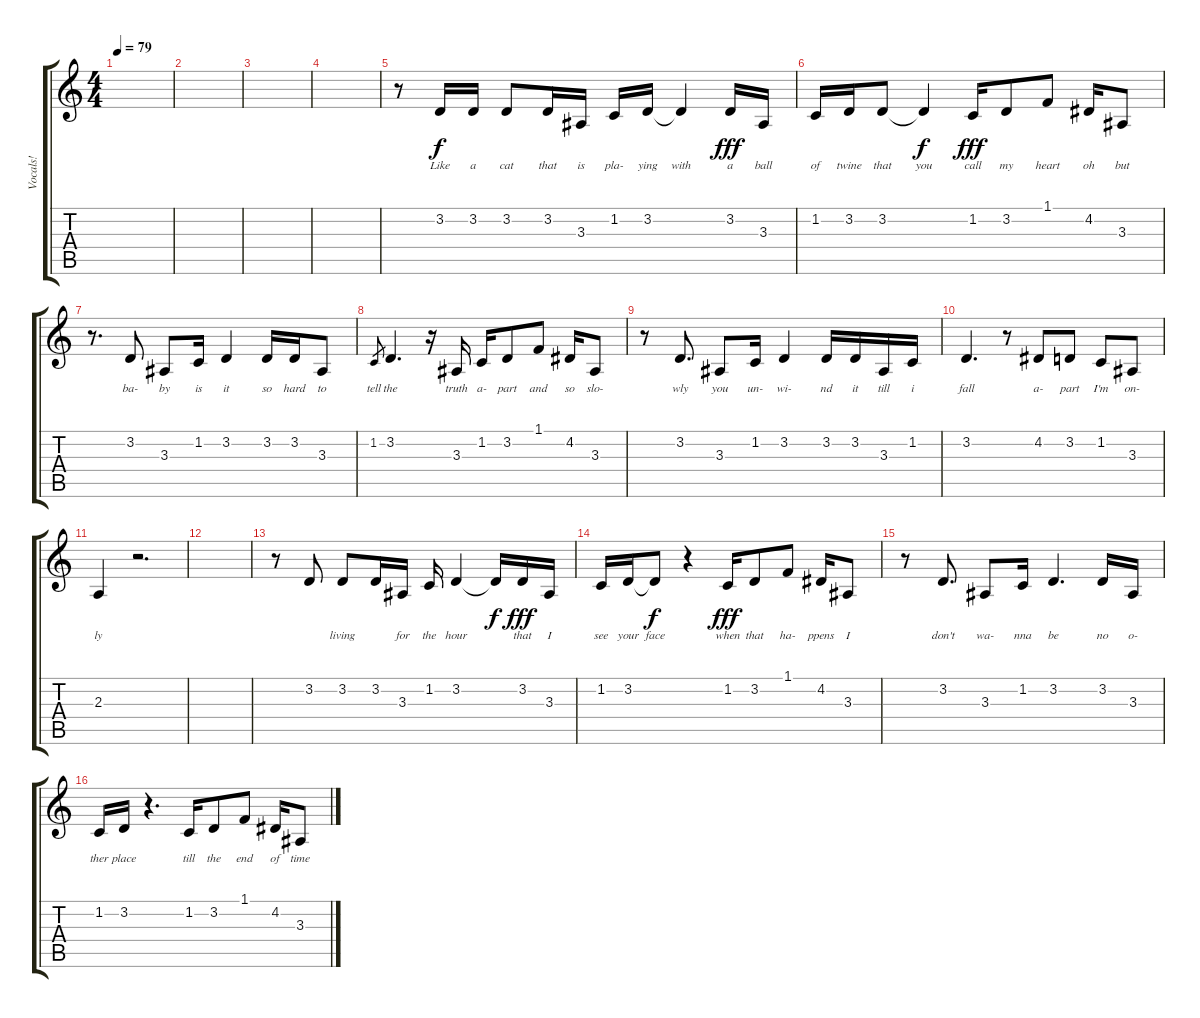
\track ("Vocals!" "Vocals!") {instrument lead6voice}
\staff {score tabs}
\tuning (E4 B3 G3 D3 A2 E2) {hide}
\ts (4 4)
\tempo 79
\clef g2
\ks c
|
|
|
|
r.8 3.2.16{lyrics (0 "Like") lyrics (1 "") lyrics (2 "") lyrics (3 "") lyrics (4 "")} 3.2.16{lyrics (0 "a") lyrics (1 "") lyrics (2 "") lyrics (3 "") lyrics (4 "")} 3.2.8{lyrics (0 "cat") lyrics (1 "") lyrics (2 "") lyrics (3 "") lyrics (4 "")} 3.2.16{lyrics (0 "that") lyrics (1 "") lyrics (2 "") lyrics (3 "") lyrics (4 "")} 3.3.16{lyrics (0 "is") lyrics (1 "") lyrics (2 "") lyrics (3 "") lyrics (4 "")} 1.2.16{lyrics (0 "pla-") lyrics (1 "") lyrics (2 "") lyrics (3 "") lyrics (4 "")} 3.2.16{lyrics (0 "ying") lyrics (1 "") lyrics (2 "") lyrics (3 "") lyrics (4 "")} 3.2{t}.4{lyrics (0 "with") lyrics (1 "") lyrics (2 "") lyrics (3 "") lyrics (4 "") dy f} 3.2.16{lyrics (0 "a") lyrics (1 "") lyrics (2 "") lyrics (3 "") lyrics (4 "") dy fff} 3.3.16{lyrics (0 "ball") lyrics (1 "") lyrics (2 "") lyrics (3 "") lyrics (4 "")} |
1.2.16{lyrics (0 "of") lyrics (1 "") lyrics (2 "") lyrics (3 "") lyrics (4 "")} 3.2.16{lyrics (0 "twine") lyrics (1 "") lyrics (2 "") lyrics (3 "") lyrics (4 "")} 3.2.8{lyrics (0 "that") lyrics (1 "") lyrics (2 "") lyrics (3 "") lyrics (4 "")} 3.2{t}.4{lyrics (0 "you") lyrics (1 "") lyrics (2 "") lyrics (3 "") lyrics (4 "") dy f} 1.2.16{lyrics (0 "call") lyrics (1 "") lyrics (2 "") lyrics (3 "") lyrics (4 "") dy fff} 3.2.8{lyrics (0 "my") lyrics (1 "") lyrics (2 "") lyrics (3 "") lyrics (4 "")} 1.1.8{lyrics (0 "heart") lyrics (1 "") lyrics (2 "") lyrics (3 "") lyrics (4 "")} 4.2.16{lyrics (0 "oh") lyrics (1 "") lyrics (2 "") lyrics (3 "") lyrics (4 "")} 3.3.8{lyrics (0 "but") lyrics (1 "") lyrics (2 "") lyrics (3 "") lyrics (4 "")} |
r.8{d} 3.2.8{lyrics (0 "ba-") lyrics (1 "") lyrics (2 "") lyrics (3 "") lyrics (4 "")} 3.3.8{lyrics (0 "by") lyrics (1 "") lyrics (2 "") lyrics (3 "") lyrics (4 "")} 1.2.16{lyrics (0 "is") lyrics (1 "") lyrics (2 "") lyrics (3 "") lyrics (4 "")} 3.2.4{lyrics (0 "it") lyrics (1 "") lyrics (2 "") lyrics (3 "") lyrics (4 "")} 3.2.16{lyrics (0 "so") lyrics (1 "") lyrics (2 "") lyrics (3 "") lyrics (4 "")} 3.2.16{lyrics (0 "hard") lyrics (1 "") lyrics (2 "") lyrics (3 "") lyrics (4 "")} 3.3.8{lyrics (0 "to") lyrics (1 "") lyrics (2 "") lyrics (3 "") lyrics (4 "")} |
1.2.8{lyrics (0 "tell") lyrics (1 "") lyrics (2 "") lyrics (3 "") lyrics (4 "") gr} 3.2.4{d lyrics (0 "the") lyrics (1 "") lyrics (2 "") lyrics (3 "") lyrics (4 "")} r.16 3.3.16{lyrics (0 "truth") lyrics (1 "") lyrics (2 "") lyrics (3 "") lyrics (4 "")} 1.2.16{lyrics (0 "a-") lyrics (1 "") lyrics (2 "") lyrics (3 "") lyrics (4 "")} 3.2.8{lyrics (0 "part") lyrics (1 "") lyrics (2 "") lyrics (3 "") lyrics (4 "")} 1.1.8{lyrics (0 "and") lyrics (1 "") lyrics (2 "") lyrics (3 "") lyrics (4 "")} 4.2.16{lyrics (0 "so") lyrics (1 "") lyrics (2 "") lyrics (3 "") lyrics (4 "")} 3.3.8{lyrics (0 "slo-") lyrics (1 "") lyrics (2 "") lyrics (3 "") lyrics (4 "")} |
r.8 3.2.8{d lyrics (0 "wly") lyrics (1 "") lyrics (2 "") lyrics (3 "") lyrics (4 "")} 3.3.8{lyrics (0 "you") lyrics (1 "") lyrics (2 "") lyrics (3 "") lyrics (4 "")} 1.2.16{lyrics (0 "un-") lyrics (1 "") lyrics (2 "") lyrics (3 "") lyrics (4 "")} 3.2.4{lyrics (0 "wi-") lyrics (1 "") lyrics (2 "") lyrics (3 "") lyrics (4 "")} 3.2.16{lyrics (0 "nd") lyrics (1 "") lyrics (2 "") lyrics (3 "") lyrics (4 "")} 3.2.16{lyrics (0 "it") lyrics (1 "") lyrics (2 "") lyrics (3 "") lyrics (4 "")} 3.3.16{lyrics (0 "till") lyrics (1 "") lyrics (2 "") lyrics (3 "") lyrics (4 "")} 1.2.16{lyrics (0 "i") lyrics (1 "") lyrics (2 "") lyrics (3 "") lyrics (4 "")} |
3.2.4{d lyrics (0 "fall") lyrics (1 "") lyrics (2 "") lyrics (3 "") lyrics (4 "")} r.8 4.2.8{lyrics (0 "a-") lyrics (1 "") lyrics (2 "") lyrics (3 "") lyrics (4 "")} 3.2.8{lyrics (0 "part") lyrics (1 "") lyrics (2 "") lyrics (3 "") lyrics (4 "")} 1.2.8{lyrics (0 "I'm") lyrics (1 "") lyrics (2 "") lyrics (3 "") lyrics (4 "")} 3.3.8{lyrics (0 "on-") lyrics (1 "") lyrics (2 "") lyrics (3 "") lyrics (4 "")} |
2.3.4{lyrics (0 "ly") lyrics (1 "") lyrics (2 "") lyrics (3 "") lyrics (4 "")} r.2{d} |
|
r.8 3.2.8{lyrics (0 "") lyrics (1 "") lyrics (2 "") lyrics (3 "") lyrics (4 "")} 3.2.8{lyrics (0 "living") lyrics (1 "") lyrics (2 "") lyrics (3 "") lyrics (4 "")} 3.2.16{lyrics (0 "") lyrics (1 "") lyrics (2 "") lyrics (3 "") lyrics (4 "")} 3.3.16{lyrics (0 "for") lyrics (1 "") lyrics (2 "") lyrics (3 "") lyrics (4 "")} 1.2.16{lyrics (0 "the") lyrics (1 "") lyrics (2 "") lyrics (3 "") lyrics (4 "")} 3.2.4{lyrics (0 "hour") lyrics (1 "") lyrics (2 "") lyrics (3 "") lyrics (4 "")} 3.2{t}.16{lyrics (0 "") lyrics (1 "") lyrics (2 "") lyrics (3 "") lyrics (4 "") dy f} 3.2.16{lyrics (0 "that") lyrics (1 "") lyrics (2 "") lyrics (3 "") lyrics (4 "") dy fff} 3.3.16{lyrics (0 "I") lyrics (1 "") lyrics (2 "") lyrics (3 "") lyrics (4 "")} |
1.2.16{lyrics (0 "see") lyrics (1 "") lyrics (2 "") lyrics (3 "") lyrics (4 "")} 3.2.16{lyrics (0 "your") lyrics (1 "") lyrics (2 "") lyrics (3 "") lyrics (4 "")} 3.2{t}.8{lyrics (0 "face") lyrics (1 "") lyrics (2 "") lyrics (3 "") lyrics (4 "") dy f} r.4 1.2.16{lyrics (0 "when") lyrics (1 "") lyrics (2 "") lyrics (3 "") lyrics (4 "") dy fff} 3.2.8{lyrics (0 "that") lyrics (1 "") lyrics (2 "") lyrics (3 "") lyrics (4 "")} 1.1.8{lyrics (0 "ha-") lyrics (1 "") lyrics (2 "") lyrics (3 "") lyrics (4 "")} 4.2.16{lyrics (0 "ppens") lyrics (1 "") lyrics (2 "") lyrics (3 "") lyrics (4 "")} 3.3.8{lyrics (0 "I") lyrics (1 "") lyrics (2 "") lyrics (3 "") lyrics (4 "")} |
r.8 3.2.8{d lyrics (0 "don't") lyrics (1 "") lyrics (2 "") lyrics (3 "") lyrics (4 "")} 3.3.8{lyrics (0 "wa-") lyrics (1 "") lyrics (2 "") lyrics (3 "") lyrics (4 "")} 1.2.16{lyrics (0 "nna") lyrics (1 "") lyrics (2 "") lyrics (3 "") lyrics (4 "")} 3.2.4{d lyrics (0 "be") lyrics (1 "") lyrics (2 "") lyrics (3 "") lyrics (4 "")} 3.2.16{lyrics (0 "no") lyrics (1 "") lyrics (2 "") lyrics (3 "") lyrics (4 "")} 3.3.16{lyrics (0 "o-") lyrics (1 "") lyrics (2 "") lyrics (3 "") lyrics (4 "")} |
1.2.16{lyrics (0 "ther") lyrics (1 "") lyrics (2 "") lyrics (3 "") lyrics (4 "")} 3.2.16{lyrics (0 "place") lyrics (1 "") lyrics (2 "") lyrics (3 "") lyrics (4 "")} r.4{d} 1.2.16{lyrics (0 "till") lyrics (1 "") lyrics (2 "") lyrics (3 "") lyrics (4 "")} 3.2.8{lyrics (0 "the") lyrics (1 "") lyrics (2 "") lyrics (3 "") lyrics (4 "")} 1.1.8{lyrics (0 "end") lyrics (1 "") lyrics (2 "") lyrics (3 "") lyrics (4 "")} 4.2.16{lyrics (0 "of") lyrics (1 "") lyrics (2 "") lyrics (3 "") lyrics (4 "")} 3.3.8{lyrics (0 "time") lyrics (1 "") lyrics (2 "") lyrics (3 "") lyrics (4 "")}
